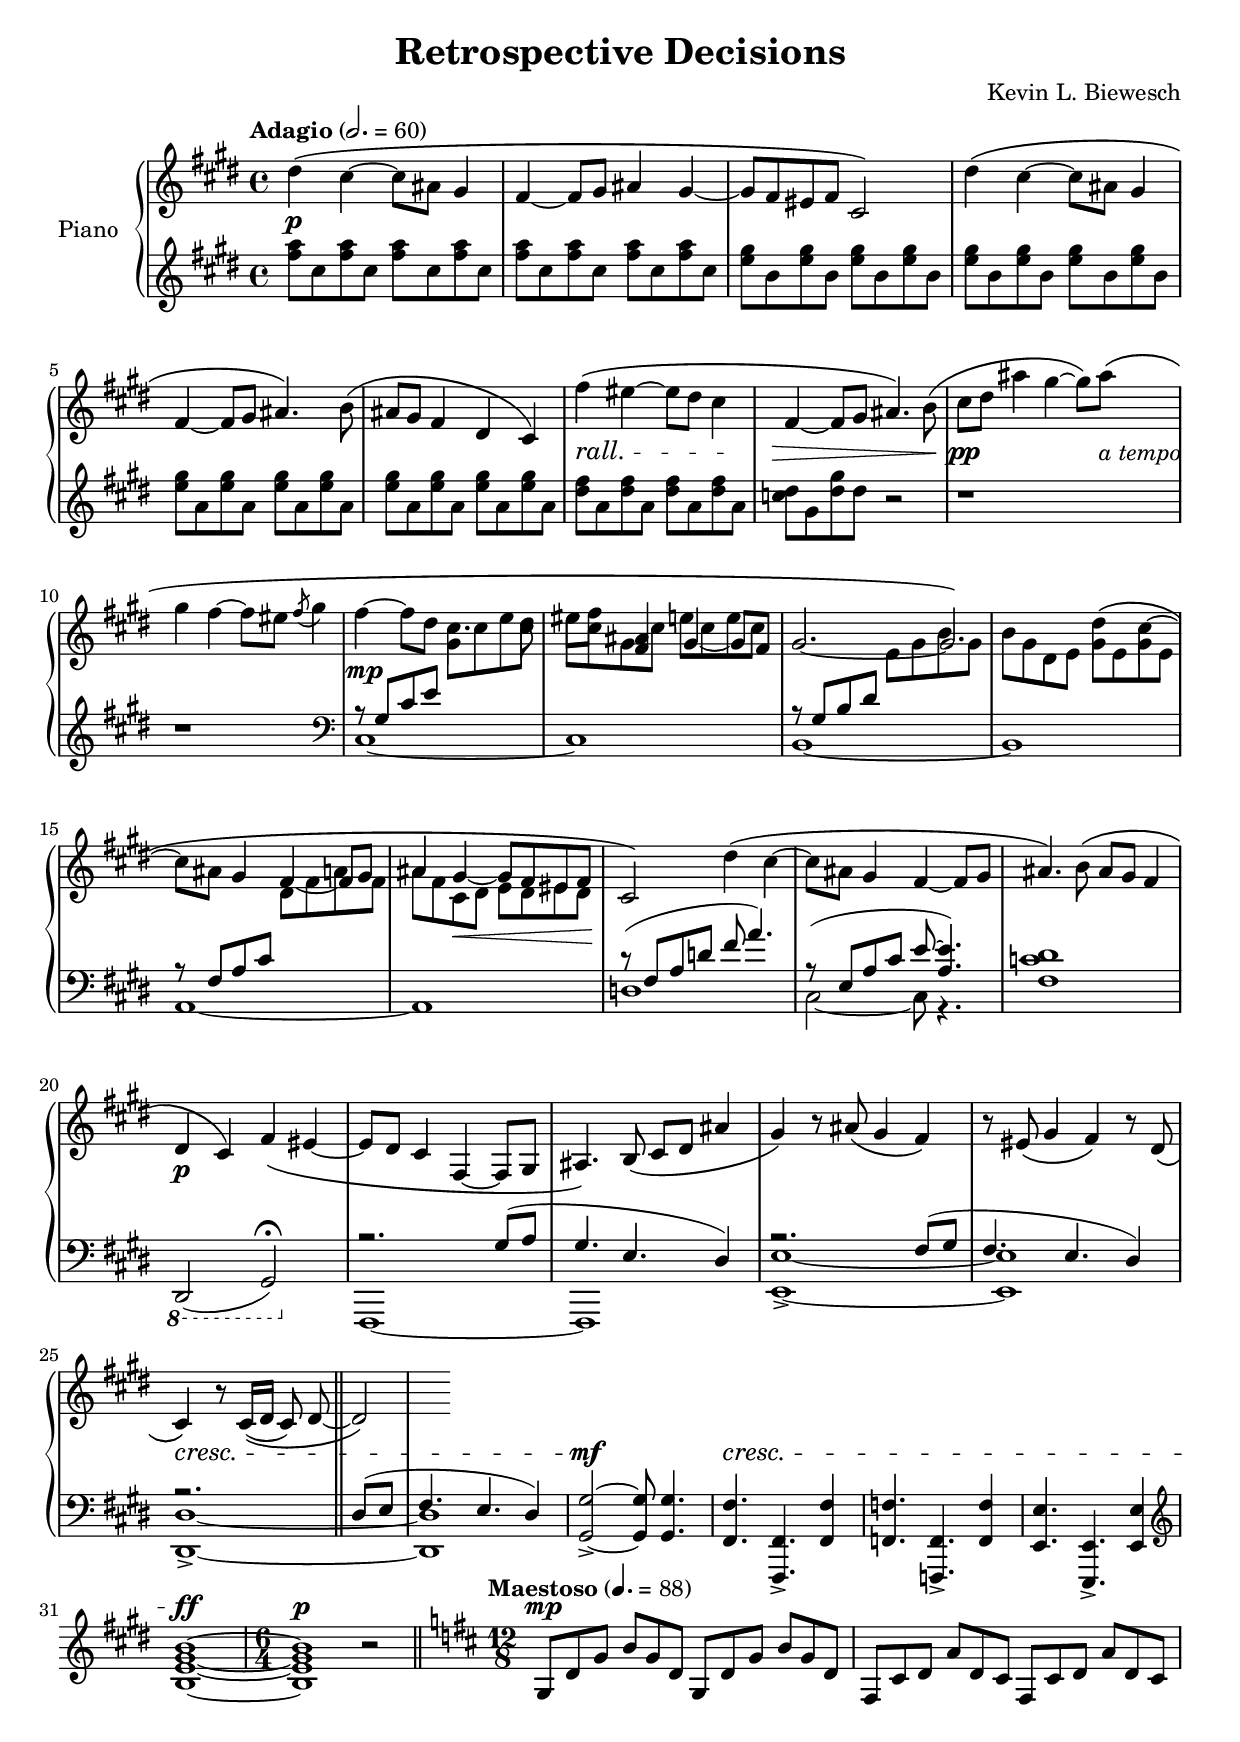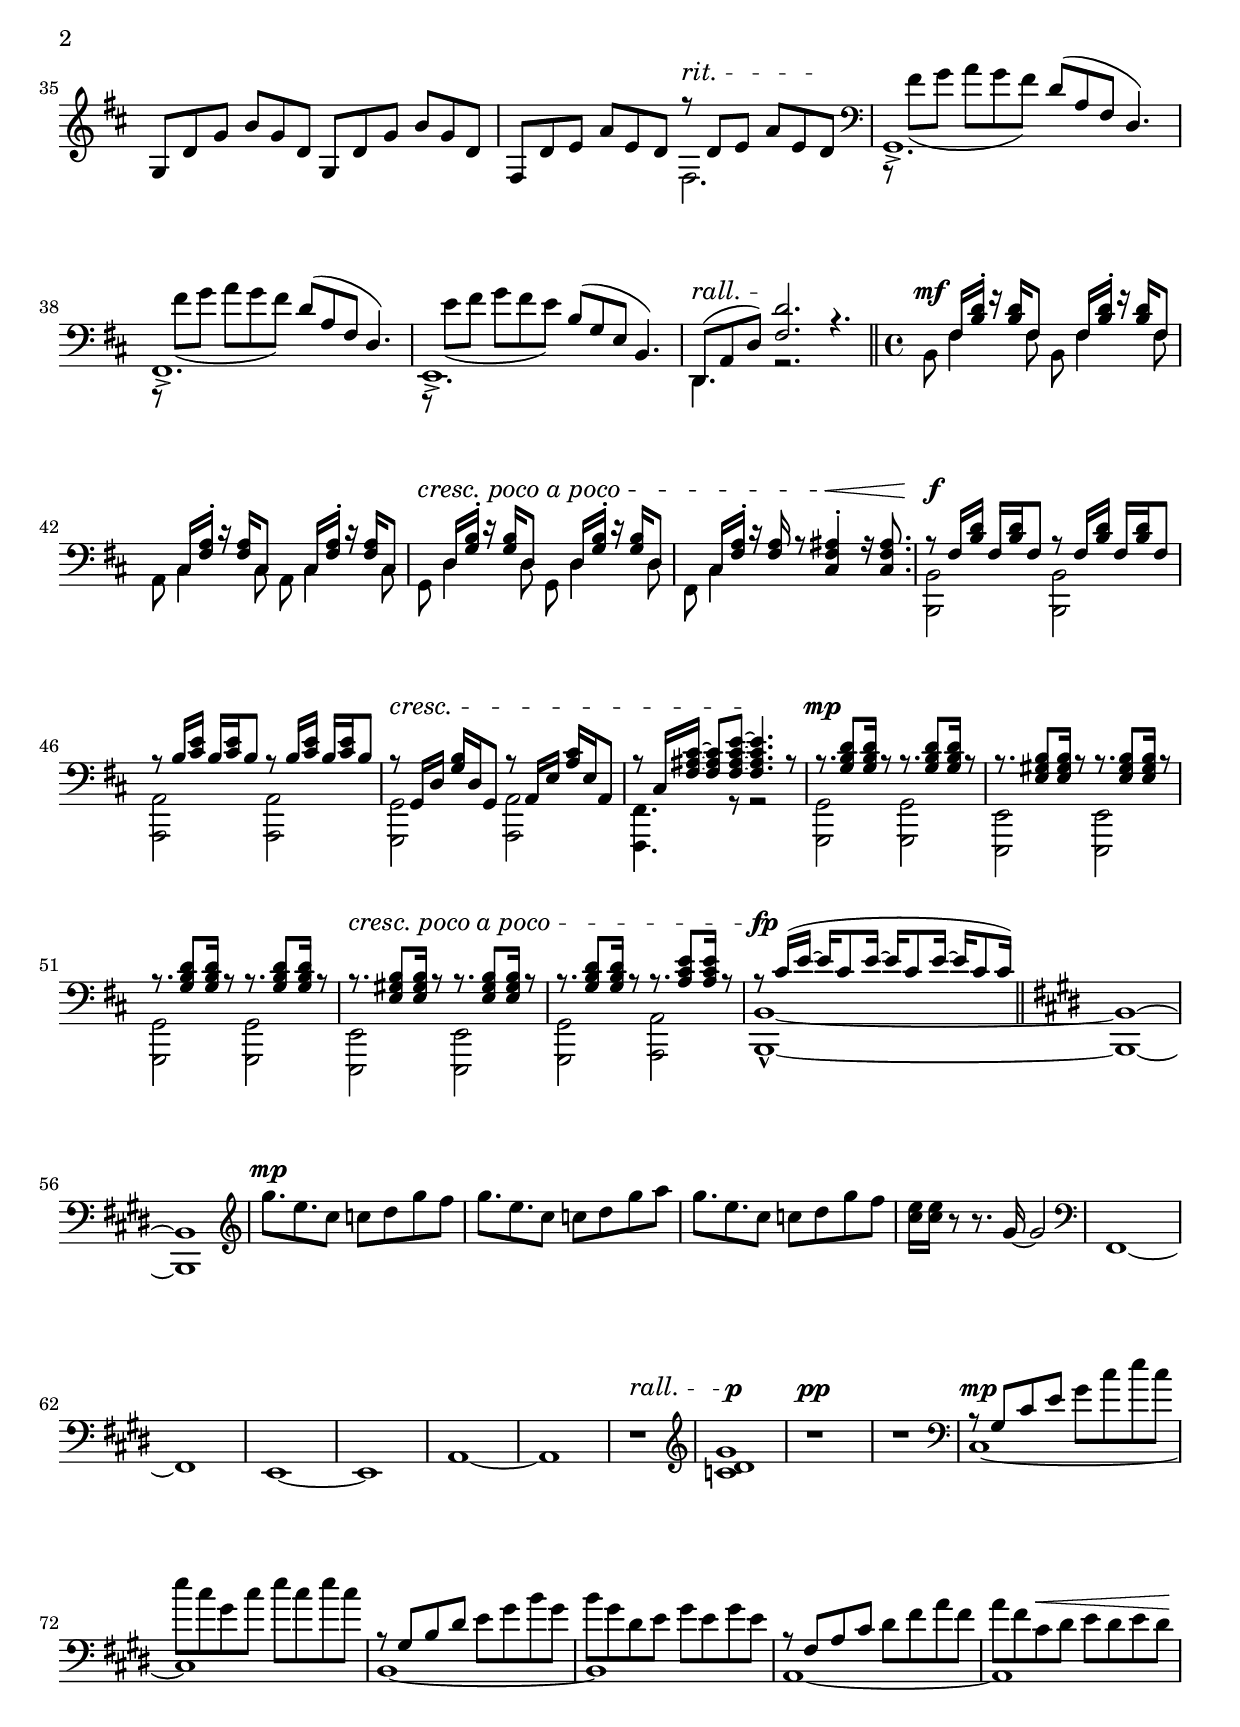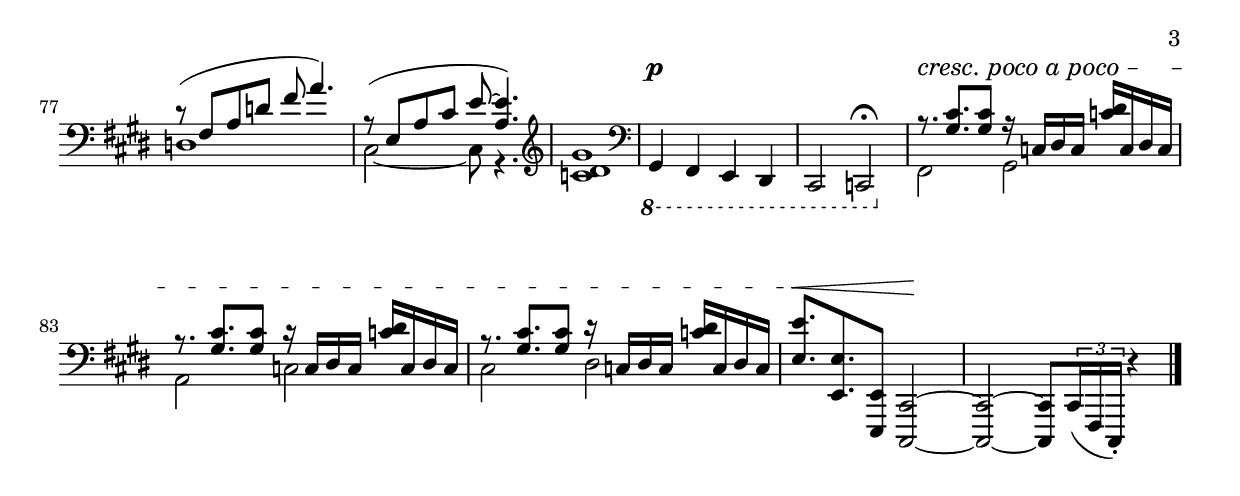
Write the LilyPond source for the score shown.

\version "2.18.2"

\header {
  title = "Retrospective Decisions"
  %instrument = "Piano"
  composer = "Kevin L. Biewesch"
  %arranger = "Kevin L. Biewesch"
}

\paper {
  #(set-paper-size "a4")
}

\version "2.18.2"


global = {
  \key e \major
  \time 4/4
}

% Some other usefull commands
%
% Use this to put notes into another staff
% \change Staff = "left" \voiceOne 
%
% Use this to merge heads
% \mergeDifferentlyHeadedOn
% \mergeDifferentlyDottedOn
%
% Feathered beams for in-/decreasing tempo
% \override Beam.grow-direction = #LEFT or #RIGHT or #'()
% \featherDurations #(ly:make-moment f/l) { music expr }
% NOTE: f/l represents the ratio between the durations of the
%       first and last notes in the group

\version "2.23.10"
\include "global.ly"

right = \relative c'' {
  \global
  \tempo "Adagio" 2. = 60

  dis=''4\( cis ~ 8 ais |
  gis4 fis ~ 8 gis |
  ais4 gis ~ 8 fis |
  eis8 fis cis2\) |

  dis'=''4\( cis ~ 8 ais |
  gis4 fis ~ 8 gis |
  ais4.\) b8\( ais gis |
  fis4 dis cis\) |

  fis'=''4\( eis ~ 8 dis |
  cis4 fis, ~ 8 gis |
  ais4.\) b8\( cis dis |
  ais'4 gis ~ 8\) ais8\( |

  gis4 fis ~ 8 eis |
  \acciaccatura fis8 gis4 fis ~ 8 dis |
  cis4. dis8 eis fis |
  <ais, fis>4 gis ~ 8 fis |

  gis2. ~ |
  2.\) |


  dis'=''4\( cis ~ 8 ais |
  gis4 fis ~ 8 gis |
  ais4 gis ~ 8 fis |
  eis8 fis cis2\) |

  dis'=''4\( cis ~ 8 ais |
  gis4 fis ~ 8 gis |
  ais4.\) b8\( ais gis |
  fis4 dis cis\) |

  fis='4\( eis ~ 8 dis |
  cis4 fis, ~ 8 gis |
  ais4.\) b8\( cis dis |
  ais'4 gis\) r8 ais\( |

  gis4 fis\) r8 eis\( |
  gis4 fis\) r8 dis\( |
  cis4\) r8 cis16(\( dis cis8) dis ~ |

  \bar "||"

  dis2\)

}

\version "2.18.2"
\version "2.18.2"


global = {
  \key e \major
  \time 4/4
}

% Some other usefull commands
%
% Use this to put notes into another staff
% \change Staff = "left" \voiceOne 
%
% Use this to merge heads
% \mergeDifferentlyHeadedOn
% \mergeDifferentlyDottedOn
%
% Feathered beams for in-/decreasing tempo
% \override Beam.grow-direction = #LEFT or #RIGHT or #'()
% \featherDurations #(ly:make-moment f/l) { music expr }
% NOTE: f/l represents the ratio between the durations of the
%       first and last notes in the group


left = \relative c'' {
  \global
  \tempo Moderato 4=96
  \clef "treble" 
  
  <fis a>8 cis <fis a> cis <fis a> cis <fis a> cis |
  <fis a>8 cis <fis a> cis <fis a> cis <fis a> cis |
  <e gis>8 b <e gis> b <e gis> b <e gis> b |
  <e gis>8 b <e gis> b <e gis> b <e gis> b |
  <e gis>8 a, <e' gis> a, <e' gis> a, <e' gis> a, |
  <e' gis>8 a, <e' gis> a, <e' gis> a, <e' gis> a, |
  <dis fis>8 a <dis fis> a <dis fis> a <dis fis> a |
  <c dis>8 gis <dis' gis> dis r2 |

  r1 |
  r1 |
  
  << \relative c' { \voiceOne 
      r8 gis cis e \change Staff = "right" \voiceTwo gis cis e cis |
      e cis gis cis e cis e cis | \change Staff = "left" \voiceOne 
      r8 gis, b dis \change Staff = "right" \voiceTwo e gis b gis |
      b gis dis e gis e gis e | \change Staff = "left" \voiceOne 
      r8 fis, a cis \change Staff = "right" \voiceTwo dis fis a fis |
      a fis cis dis e dis e dis | \change Staff = "left" \voiceOne 
      r8( fis, a d fis a4.) |
      r8( e, a cis e ~ <e a,>4.) |
    }
    \new Voice \relative c { \voiceTwo \clef "bass" 
      cis1 ~ |
      cis1 |
      b1 ~ |
      b1 |
      a1 ~ |
      a1 |
      d1 |
      cis2 ~ cis8 r4. |
    }
  >> \oneVoice
  
  <dis, c fis,>1 | \ottava -1
  dis,,,2( gis) \fermata | \ottava 0

  << \relative c' { \voiceOne 
      r2. gis8( a |
      gis4. e dis4) |
      r2. fis8( gis |
      fis4. e dis4) |
      r2. dis8( e |
      fis4. e dis4) |
      
    }
    \new Voice { \voiceTwo 
      fis1 ~ |
      fis1 |
      <e' e'>1-> ~ |
      <e e'>1 |
      <dis dis'>1-> ~ |
      <dis dis'>1 |
    }
  >> \oneVoice

  <gis gis'>2-> ~ <gis gis'>8 <gis gis'>4. |
  <fis fis'>4. <fis fis,>-> <fis fis'>4 |
  <f f'>4. <f f,>-> <f f'>4 |
  <e e'>4. <e e,>-> <e e'>4 |

  \clef "treble" 
  <b'' e gis b>1 ~ |
  \time 6/4
  
  <b e gis b>1 r2 |
  




  
  \bar "||"
  \tempo Maestoso 4.=88
  \key d \major
  \time 12/8

  g8 d' g b g d g, d' g b g d |
  fis,8 cis' d a' d, cis fis, cis' d a' d, cis |
  g8 d' g b g d g, d' g b g d |
  << { fis,8 d' e a e d r d e a e d } \\ { s2. fis,2. } >> |
  
  \clef "bass" 
  \mergeDifferentlyDottedOn
  << { \voiceOne 
      \change Staff = "right" \voiceTwo r8 fis'( g a g fis) \change Staff = "left" \voiceOne d( a fis d4.) |
      \change Staff = "right" \voiceTwo r8 fis'( g a g fis) \change Staff = "left" \voiceOne d( a fis d4.) |
      \change Staff = "right" \voiceTwo r8 e'( fis g fis e) \change Staff = "left" \voiceOne b( g e b4.) |
      \voiceOne d,8( a' d) <fis d'>2. r4. |
    }
    \new Voice \relative c { \voiceTwo 
      g1.-> |
      fis1.-> |
      e1. -> |
      d4. r2. s4. |
    }
  >> \oneVoice
  
  \bar "||"
  \time 4/4
  
  << \relative c { \voiceOne 
      s8 fis16 <b d>-. r16 <b d> fis8 s8 fis16 <b d>-. r16 <b d> fis8 |
      s8 cis16 <fis a>-. r16 <fis a> cis8 s8 cis16 <fis a>-. r16 <fis a> cis8 |
      s8 d16 <g b>-. r16 <g b> d8 s8 d16 <g b>-. r16 <g b> d8 |
      s8 cis16 <fis a>-. r16 <fis a> r8 <ais fis cis>4-. r16 <ais fis cis>8. |
    }
    \new Voice \relative c { \voiceTwo 
      b8 fis'4 fis8 b, fis'4 fis8 |
      a,8 cis4 cis8 a cis4 cis8 |
      g8 d'4 d8 g, d'4 d8 |
      fis,8 cis'4 s8 s2 |
    }
  >> \oneVoice
  
  << \relative c { \voiceTwo
      <b b,>2 <b b,>2 |
      <a a,>2 <a a,>2 |
      <g g,>2 <a a,>2 |
      <fis fis,>4. r8 r2 |

      <g g,>2 <g g,> |
      <e e,>2 <e e,> |
      <g g,>2 <g g,> |
      <e e,>2 <e e,> |
      <g g,>2 <a a,> |
      
      <b b,>1-^ ~ |
    }
    \new Voice { \voiceOne 
      r8 fis16 <b d> fis <b d> fis8 r8 fis16 <b d> fis <b d> fis8 |
      r8 b16 <cis e> b <cis e> b8 r8 b16 <cis e> b <cis e> b8 |
      r8 g,16 d' <g b> d g,8 r8 a16 e' <a cis> e a,8 |
      r8 cis16 <fis ais cis> ~ <fis ais cis>8 <fis ais cis e>8 ~ <fis ais cis e>4. r8 |
      
      r8. <g b d>8 <g b d>16 r8 r8. <g b d>8 <g b d>16 r8 |
      r8. <e gis b>8 <e gis b>16 r8 r8. <e gis b>8 <e gis b>16 r8 |
      r8. <g b d>8 <g b d>16 r8 r8. <g b d>8 <g b d>16 r8 |
      r8. <e gis b>8 <e gis b>16 r8 r8. <e gis b>8 <e gis b>16 r8 |
      r8. <g b d>8 <g b d>16 r8 r8. <a cis e>8 <a cis e>16 r8 |
      
      r8 cis16( e ~ e16 cis8 e16 ~ e16 cis8 e16 ~ e16 cis8 cis16) |
    }
  >> \oneVoice
  
  \bar "||"
  \key e \major

  <b, b,>1 ~ |
  <b b,>1 |

  \clef "treble" 
  gis'''8. e cis8 c8 dis gis fis |
  gis8. e cis8 c8 dis gis a |
  gis8. e cis8 c8 dis gis fis |
  
  <cis e>16 <cis e> r8 r8. gis16 ~ gis2 |
  
  \clef "bass" 
  
  fis,,1 ~ |
  fis1 |
  e1 ~ | 
  e1 |
  a1 ~ |
  a1 |
  r1 | \clef "treble" 
  <c' dis gis>1 |














  
  r1 |
  r1 |
  
  << \relative c' { \voiceOne 
      r8 gis cis e \change Staff = "right" \voiceTwo gis cis e cis |
      e cis gis cis e cis e cis | \change Staff = "left" \voiceOne 
      r8 gis, b dis \change Staff = "right" \voiceTwo e gis b gis |
      b gis dis e gis e gis e | \change Staff = "left" \voiceOne 
      r8 fis, a cis \change Staff = "right" \voiceTwo dis fis a fis |
      a fis cis dis e dis e dis | \change Staff = "left" \voiceOne 
      r8( fis, a d fis a4.) |
      r8( e, a cis e ~ <e a,>4.) |
    }
    \new Voice \relative c { \voiceTwo \clef "bass" 
      cis1 ~ |
      cis1 |
      b1 ~ |
      b1 |
      a1 ~ |
      a1 |
      d1 |
      cis2 ~ cis8 r4. |
    }
  >> \oneVoice
  \clef "treble" 
  <c dis gis>1 | \clef "bass" \ottava -1
  gis,,4 fis e dis |
  cis2 c \fermata |
  
  \ottava 0
  << \relative c' { \voiceOne 
      r8. <gis cis>8. <gis cis>8 r16 c, dis c <c' dis> c, dis c |
      r8. <gis' cis>8. <gis cis>8 r16 c, dis c <c' dis> c, dis c |
      r8. <gis' cis>8. <gis cis>8 r16 c, dis c <c' dis> c, dis c |
    }
    \new Voice \relative c, { \voiceTwo 
      fis2 gis |
      a2 c |
      cis2 dis |
    }
  >> \oneVoice

  <e'' e'>8. <e, e'> <e e,>8 <cis cis,>2 ~ |



  
  <cis cis,>2 ~ <cis cis,>8 \tuplet 3/2 {cis16( fis, cis-.)} r4 |
  
  \bar "|."
  
%}
}

\version "2.18.2"
\version "2.18.2"


global = {
  \key e \major
  \time 4/4
}

% Some other usefull commands
%
% Use this to put notes into another staff
% \change Staff = "left" \voiceOne 
%
% Use this to merge heads
% \mergeDifferentlyHeadedOn
% \mergeDifferentlyDottedOn
%
% Feathered beams for in-/decreasing tempo
% \override Beam.grow-direction = #LEFT or #RIGHT or #'()
% \featherDurations #(ly:make-moment f/l) { music expr }
% NOTE: f/l represents the ratio between the durations of the
%       first and last notes in the group



rall = #(make-music 'CrescendoEvent
             'span-direction START
             'span-type 'text
             'span-text "rall.")
rit = #(make-music 'CrescendoEvent
             'span-direction START
             'span-type 'text
             'span-text "rit.")
crpoco = #(make-music 'CrescendoEvent
             'span-direction START
             'span-type 'text
             'span-text "cresc. poco a poco")


dynamics = {
  \global
  % allow text in the dynamics block to be centered vertically
  \override TextScript.extra-offset = #'(0 . 1)

  s1\p | s1 | s1 | s1 | s1 | s1 | 
  s2. \rall s8 s8\! |
  s1\> |
  s2.\pp s8 s8_"a tempo" | s1 | 
  s1\mp | s1 | s1 | s1 | s1 | 
  s4 s2.\< |
  s1\! | s1 | s1 |
  s1\p | s1 | s1 | s1 | s1 | 
  s1\cresc | s1 | 
  s1\mf |
  s1\cresc | s1 | s1 |
  s1\ff |
  s1\p s2 |
  s1.\mp | s1. | s1. | 
  s2. s2\rit s8 s8\! |
  s1. | s1. | s1. | 
  s4.\rall s2.\! s4. |
  s1\mf | s1 | 
  s1\crpoco |
  s2 s2\< |
  s1\f | s1 | 
  s1\cresc |
  s2 s2\! |
  s1\mp | s1 | s1 | 
  s1\crpoco |
  s1 |
  s1\fp | s1 | s1 | 
  s1\mp | s1 | s1 | s1 | s1 | s1 | s1 | s1 | s1 | s1 | 
  s1\rall |
  s1\p |
  s1\pp | s1 | 
  s1\mp | s1 | s1 | s1 | s1 | 
  s4 s2.\< |
  s1\! | s1 | s1 |
  s1\p | s1 | 
  s1\crpoco | s1 | s1 | 
  s2\< s2\! |
%}
}


\score {
  \new PianoStaff \with {
    instrumentName = "Piano"
  } <<
    \new Staff = "right" \with {
      midiInstrument = "acoustic grand"
    } \right
    \new Dynamics = "Dynamics" \dynamics
    \new Staff = "left" \with {
      midiInstrument = "acoustic grand"
    } { \clef bass \left }
  >>
  \layout { }
  \midi {
    %\tempo 4=80
  }
}